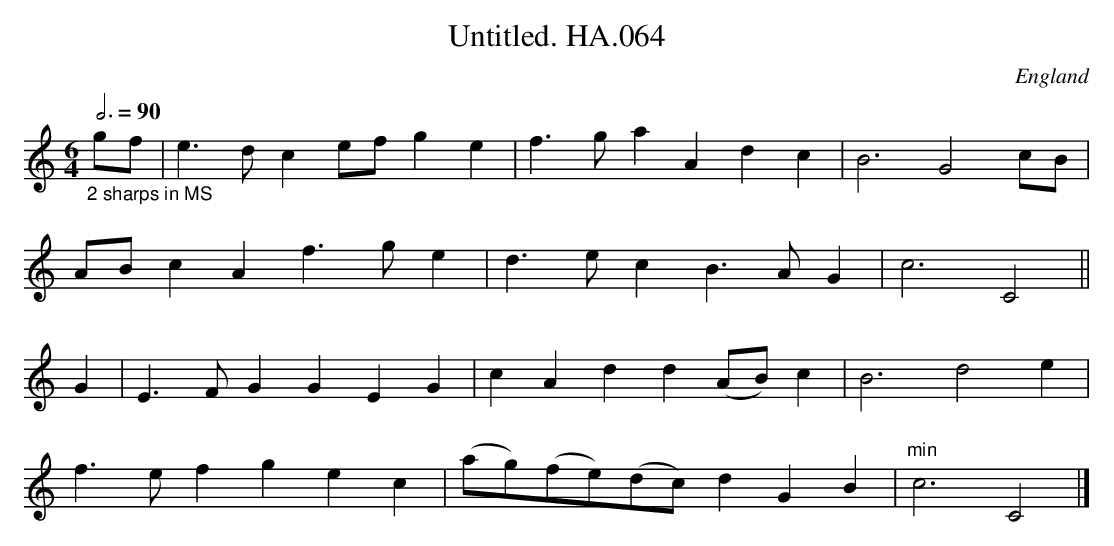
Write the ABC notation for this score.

X:1
T:Untitled. HA.064
L:1/4
M:6/4
O:England
Q:3/4=90
K:C
"_2 sharps in MS"g/f/|e>dc e/f/ge|f>ga Adc|B3 G2c/B/|!
A/B/cA f>ge|d>ec B>AG|c3C2||!
G|E>FG GEG|cAd d(A/B/)c|B3d2e|!
f>ef gec|(a/g/)(f/e/)(d/c/) dGB|"min"c3 C2|]
